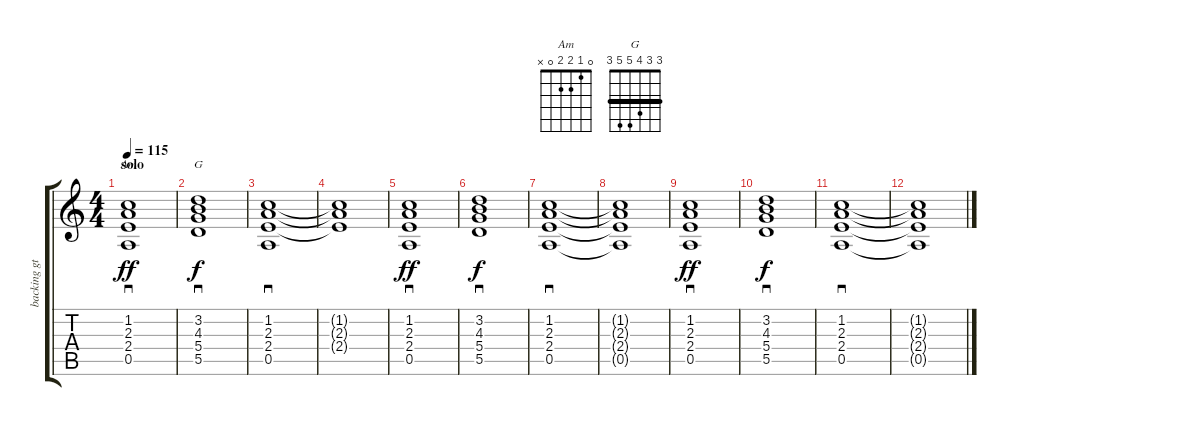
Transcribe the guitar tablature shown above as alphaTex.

\track ("backing gt" "backing gt") {instrument electricguitarclean}
\staff {score tabs}
\tuning (E4 B3 G3 D3 A2 E2) {hide}
\chord ("Am" 0 1 2 2 0 x)
\chord ("G" 3 3 4 5 5 3) {barre 3}
\ts (4 4)
\section ("" "solo")
\tempo 115
\clef g2
\ks c
(1.2 2.3 2.4 0.5).1{sd ch "Am" dy ff volume 12} |
(3.2 4.3 5.4 5.5).1{sd ch "G" dy f} |
(1.2 2.3 2.4 0.5).1{sd} |
(1.2{t} 2.3{t} 2.4{t}).1 |
(1.2 2.3 2.4 0.5).1{sd dy ff} |
(3.2 4.3 5.4 5.5).1{sd dy f} |
(1.2 2.3 2.4 0.5).1{sd} |
(1.2{t} 2.3{t} 2.4{t} 0.5{t}).1 |
(1.2 2.3 2.4 0.5).1{sd dy ff} |
(3.2 4.3 5.4 5.5).1{sd dy f} |
(1.2 2.3 2.4 0.5).1{sd} |
(1.2{t} 2.3{t} 2.4{t} 0.5{t}).1
